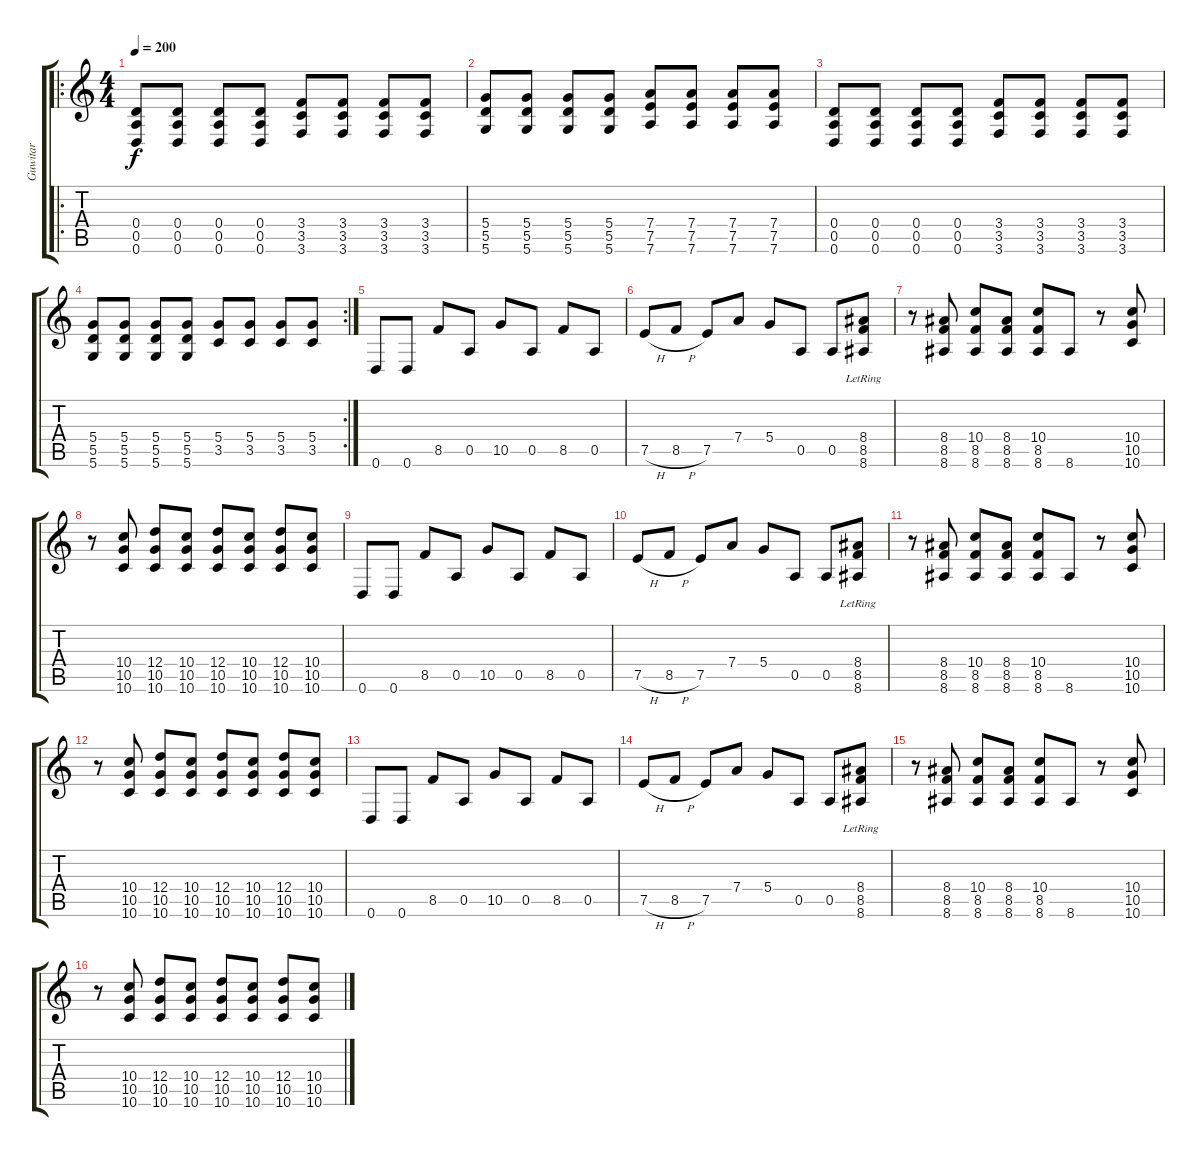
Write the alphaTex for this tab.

\track ("Guwitar" "Guwitar") {instrument acousticguitarsteel}
\staff {score tabs}
\tuning (E4 B3 G3 D3 A2 D2) {hide}
\ro
\ts (4 4)
\tempo 200
\clef g2
\ks c
(0.4 0.5 0.6).8{dy f} (0.4 0.5 0.6).8 (0.4 0.5 0.6).8 (0.4 0.5 0.6).8 (3.4 3.5 3.6).8 (3.4 3.5 3.6).8 (3.4 3.5 3.6).8 (3.4 3.5 3.6).8 |
(5.4 5.5 5.6).8 (5.4 5.5 5.6).8 (5.4 5.5 5.6).8 (5.4 5.5 5.6).8 (7.4 7.5 7.6).8 (7.4 7.5 7.6).8 (7.4 7.5 7.6).8 (7.4 7.5 7.6).8 |
(0.4 0.5 0.6).8 (0.4 0.5 0.6).8 (0.4 0.5 0.6).8 (0.4 0.5 0.6).8 (3.4 3.5 3.6).8 (3.4 3.5 3.6).8 (3.4 3.5 3.6).8 (3.4 3.5 3.6).8 |
\rc 2
(5.4 5.5 5.6).8 (5.4 5.5 5.6).8 (5.4 5.5 5.6).8 (5.4 5.5 5.6).8 (5.4 3.5).8 (5.4 3.5).8 (5.4 3.5).8 (5.4 3.5).8 |
0.6.8 0.6.8 8.5.8 0.5.8 10.5.8 0.5.8 8.5.8 0.5.8 |
7.5{h}.8 8.5{h}.8 7.5.8 7.4.8 5.4.8 0.5.8 0.5.8 (8.4 8.5 8.6{lr}).8 |
r.8 (8.4 8.5 8.6).8 (10.4 8.5 8.6).8 (8.4 8.5 8.6).8 (10.4 8.5 8.6).8 8.6.8 r.8 (10.4 10.5 10.6).8 |
r.8 (10.4 10.5 10.6).8 (12.4 10.5 10.6).8 (10.4 10.5 10.6).8 (12.4 10.5 10.6).8 (10.4 10.5 10.6).8 (12.4 10.5 10.6).8 (10.4 10.5 10.6).8 |
0.6.8 0.6.8 8.5.8 0.5.8 10.5.8 0.5.8 8.5.8 0.5.8 |
7.5{h}.8 8.5{h}.8 7.5.8 7.4.8 5.4.8 0.5.8 0.5.8 (8.4 8.5 8.6{lr}).8 |
r.8 (8.4 8.5 8.6).8 (10.4 8.5 8.6).8 (8.4 8.5 8.6).8 (10.4 8.5 8.6).8 8.6.8 r.8 (10.4 10.5 10.6).8 |
r.8 (10.4 10.5 10.6).8 (12.4 10.5 10.6).8 (10.4 10.5 10.6).8 (12.4 10.5 10.6).8 (10.4 10.5 10.6).8 (12.4 10.5 10.6).8 (10.4 10.5 10.6).8 |
0.6.8 0.6.8 8.5.8 0.5.8 10.5.8 0.5.8 8.5.8 0.5.8 |
7.5{h}.8 8.5{h}.8 7.5.8 7.4.8 5.4.8 0.5.8 0.5.8 (8.4 8.5 8.6{lr}).8 |
r.8 (8.4 8.5 8.6).8 (10.4 8.5 8.6).8 (8.4 8.5 8.6).8 (10.4 8.5 8.6).8 8.6.8 r.8 (10.4 10.5 10.6).8 |
r.8 (10.4 10.5 10.6).8 (12.4 10.5 10.6).8 (10.4 10.5 10.6).8 (12.4 10.5 10.6).8 (10.4 10.5 10.6).8 (12.4 10.5 10.6).8 (10.4 10.5 10.6).8
